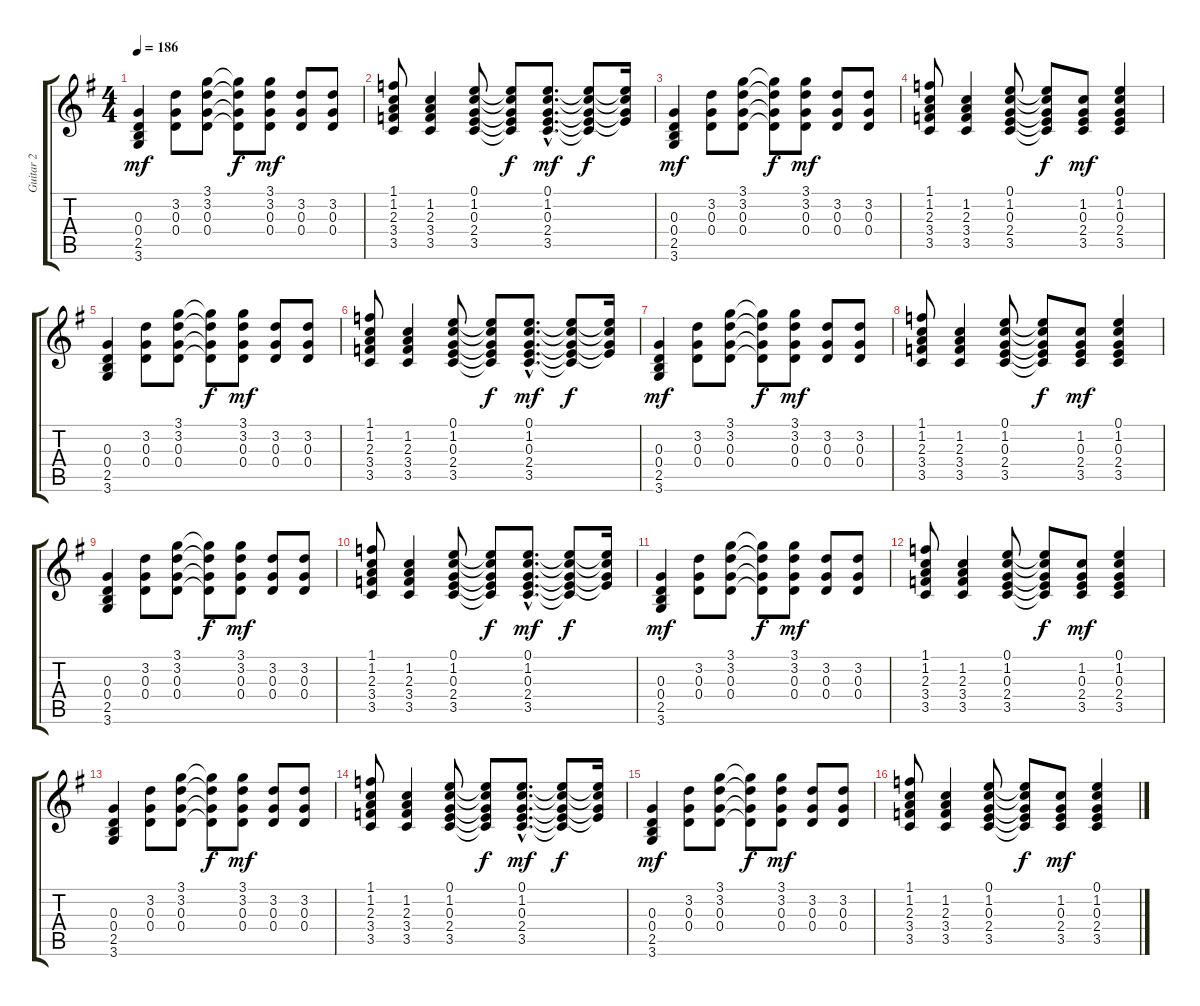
\track ("Guitar 2" "Guitar 2") {instrument electricguitarclean}
\staff {score tabs}
\tuning (E4 B3 G3 D3 A2 E2) {hide}
\ts (4 4)
\tempo 186
\clef g2
\ks g
(0.3 0.4 2.5 3.6).4{dy mf} (3.2 0.3 0.4).8 (3.1 3.2 0.3 0.4).8 (3.1{t} 3.2{t} 0.3{t} 0.4{t}).8{dy f} (3.1 3.2 0.3 0.4).8{dy mf} (3.2 0.3 0.4).8 (3.2 0.3 0.4).8 |
(1.1 1.2 2.3 3.4 3.5).8 (1.2 2.3 3.4 3.5).4 (0.1 1.2 0.3 2.4 3.5).8 (0.1{t} 1.2{t} 0.3{t} 2.4{t} 3.5{t}).8{dy f} (0.1{hac} 1.2{hac} 0.3{hac} 2.4{hac} 3.5{hac}).8{d dy mf} (0.1{t} 1.2{t} 0.3{t} 2.4{t} 3.5{t}).8{dy f} (0.1{t} 1.2{t} 0.3{t} 2.4{t}).16 |
(0.3 0.4 2.5 3.6).4{dy mf} (3.2 0.3 0.4).8 (3.1 3.2 0.3 0.4).8 (3.1{t} 3.2{t} 0.3{t} 0.4{t}).8{dy f} (3.1 3.2 0.3 0.4).8{dy mf} (3.2 0.3 0.4).8 (3.2 0.3 0.4).8 |
(1.1 1.2 2.3 3.4 3.5).8 (1.2 2.3 3.4 3.5).4 (0.1 1.2 0.3 2.4 3.5).8 (0.1{t} 1.2{t} 0.3{t} 2.4{t} 3.5{t}).8{dy f} (1.2 0.3 2.4 3.5).8{dy mf} (0.1 1.2 0.3 2.4 3.5).4 |
(0.3 0.4 2.5 3.6).4 (3.2 0.3 0.4).8 (3.1 3.2 0.3 0.4).8 (3.1{t} 3.2{t} 0.3{t} 0.4{t}).8{dy f} (3.1 3.2 0.3 0.4).8{dy mf} (3.2 0.3 0.4).8 (3.2 0.3 0.4).8 |
(1.1 1.2 2.3 3.4 3.5).8 (1.2 2.3 3.4 3.5).4 (0.1 1.2 0.3 2.4 3.5).8 (0.1{t} 1.2{t} 0.3{t} 2.4{t} 3.5{t}).8{dy f} (0.1{hac} 1.2{hac} 0.3{hac} 2.4{hac} 3.5{hac}).8{d dy mf} (0.1{t} 1.2{t} 0.3{t} 2.4{t} 3.5{t}).8{dy f} (0.1{t} 1.2{t} 0.3{t} 2.4{t}).16 |
(0.3 0.4 2.5 3.6).4{dy mf} (3.2 0.3 0.4).8 (3.1 3.2 0.3 0.4).8 (3.1{t} 3.2{t} 0.3{t} 0.4{t}).8{dy f} (3.1 3.2 0.3 0.4).8{dy mf} (3.2 0.3 0.4).8 (3.2 0.3 0.4).8 |
(1.1 1.2 2.3 3.4 3.5).8 (1.2 2.3 3.4 3.5).4 (0.1 1.2 0.3 2.4 3.5).8 (0.1{t} 1.2{t} 0.3{t} 2.4{t} 3.5{t}).8{dy f} (1.2 0.3 2.4 3.5).8{dy mf} (0.1 1.2 0.3 2.4 3.5).4 |
(0.3 0.4 2.5 3.6).4 (3.2 0.3 0.4).8 (3.1 3.2 0.3 0.4).8 (3.1{t} 3.2{t} 0.3{t} 0.4{t}).8{dy f} (3.1 3.2 0.3 0.4).8{dy mf} (3.2 0.3 0.4).8 (3.2 0.3 0.4).8 |
(1.1 1.2 2.3 3.4 3.5).8 (1.2 2.3 3.4 3.5).4 (0.1 1.2 0.3 2.4 3.5).8 (0.1{t} 1.2{t} 0.3{t} 2.4{t} 3.5{t}).8{dy f} (0.1{hac} 1.2{hac} 0.3{hac} 2.4{hac} 3.5{hac}).8{d dy mf} (0.1{t} 1.2{t} 0.3{t} 2.4{t} 3.5{t}).8{dy f} (0.1{t} 1.2{t} 0.3{t} 2.4{t}).16 |
(0.3 0.4 2.5 3.6).4{dy mf} (3.2 0.3 0.4).8 (3.1 3.2 0.3 0.4).8 (3.1{t} 3.2{t} 0.3{t} 0.4{t}).8{dy f} (3.1 3.2 0.3 0.4).8{dy mf} (3.2 0.3 0.4).8 (3.2 0.3 0.4).8 |
(1.1 1.2 2.3 3.4 3.5).8 (1.2 2.3 3.4 3.5).4 (0.1 1.2 0.3 2.4 3.5).8 (0.1{t} 1.2{t} 0.3{t} 2.4{t} 3.5{t}).8{dy f} (1.2 0.3 2.4 3.5).8{dy mf} (0.1 1.2 0.3 2.4 3.5).4 |
(0.3 0.4 2.5 3.6).4 (3.2 0.3 0.4).8 (3.1 3.2 0.3 0.4).8 (3.1{t} 3.2{t} 0.3{t} 0.4{t}).8{dy f} (3.1 3.2 0.3 0.4).8{dy mf} (3.2 0.3 0.4).8 (3.2 0.3 0.4).8 |
(1.1 1.2 2.3 3.4 3.5).8 (1.2 2.3 3.4 3.5).4 (0.1 1.2 0.3 2.4 3.5).8 (0.1{t} 1.2{t} 0.3{t} 2.4{t} 3.5{t}).8{dy f} (0.1{hac} 1.2{hac} 0.3{hac} 2.4{hac} 3.5{hac}).8{d dy mf} (0.1{t} 1.2{t} 0.3{t} 2.4{t} 3.5{t}).8{dy f} (0.1{t} 1.2{t} 0.3{t} 2.4{t}).16 |
(0.3 0.4 2.5 3.6).4{dy mf} (3.2 0.3 0.4).8 (3.1 3.2 0.3 0.4).8 (3.1{t} 3.2{t} 0.3{t} 0.4{t}).8{dy f} (3.1 3.2 0.3 0.4).8{dy mf} (3.2 0.3 0.4).8 (3.2 0.3 0.4).8 |
(1.1 1.2 2.3 3.4 3.5).8 (1.2 2.3 3.4 3.5).4 (0.1 1.2 0.3 2.4 3.5).8 (0.1{t} 1.2{t} 0.3{t} 2.4{t} 3.5{t}).8{dy f} (1.2 0.3 2.4 3.5).8{dy mf} (0.1 1.2 0.3 2.4 3.5).4
